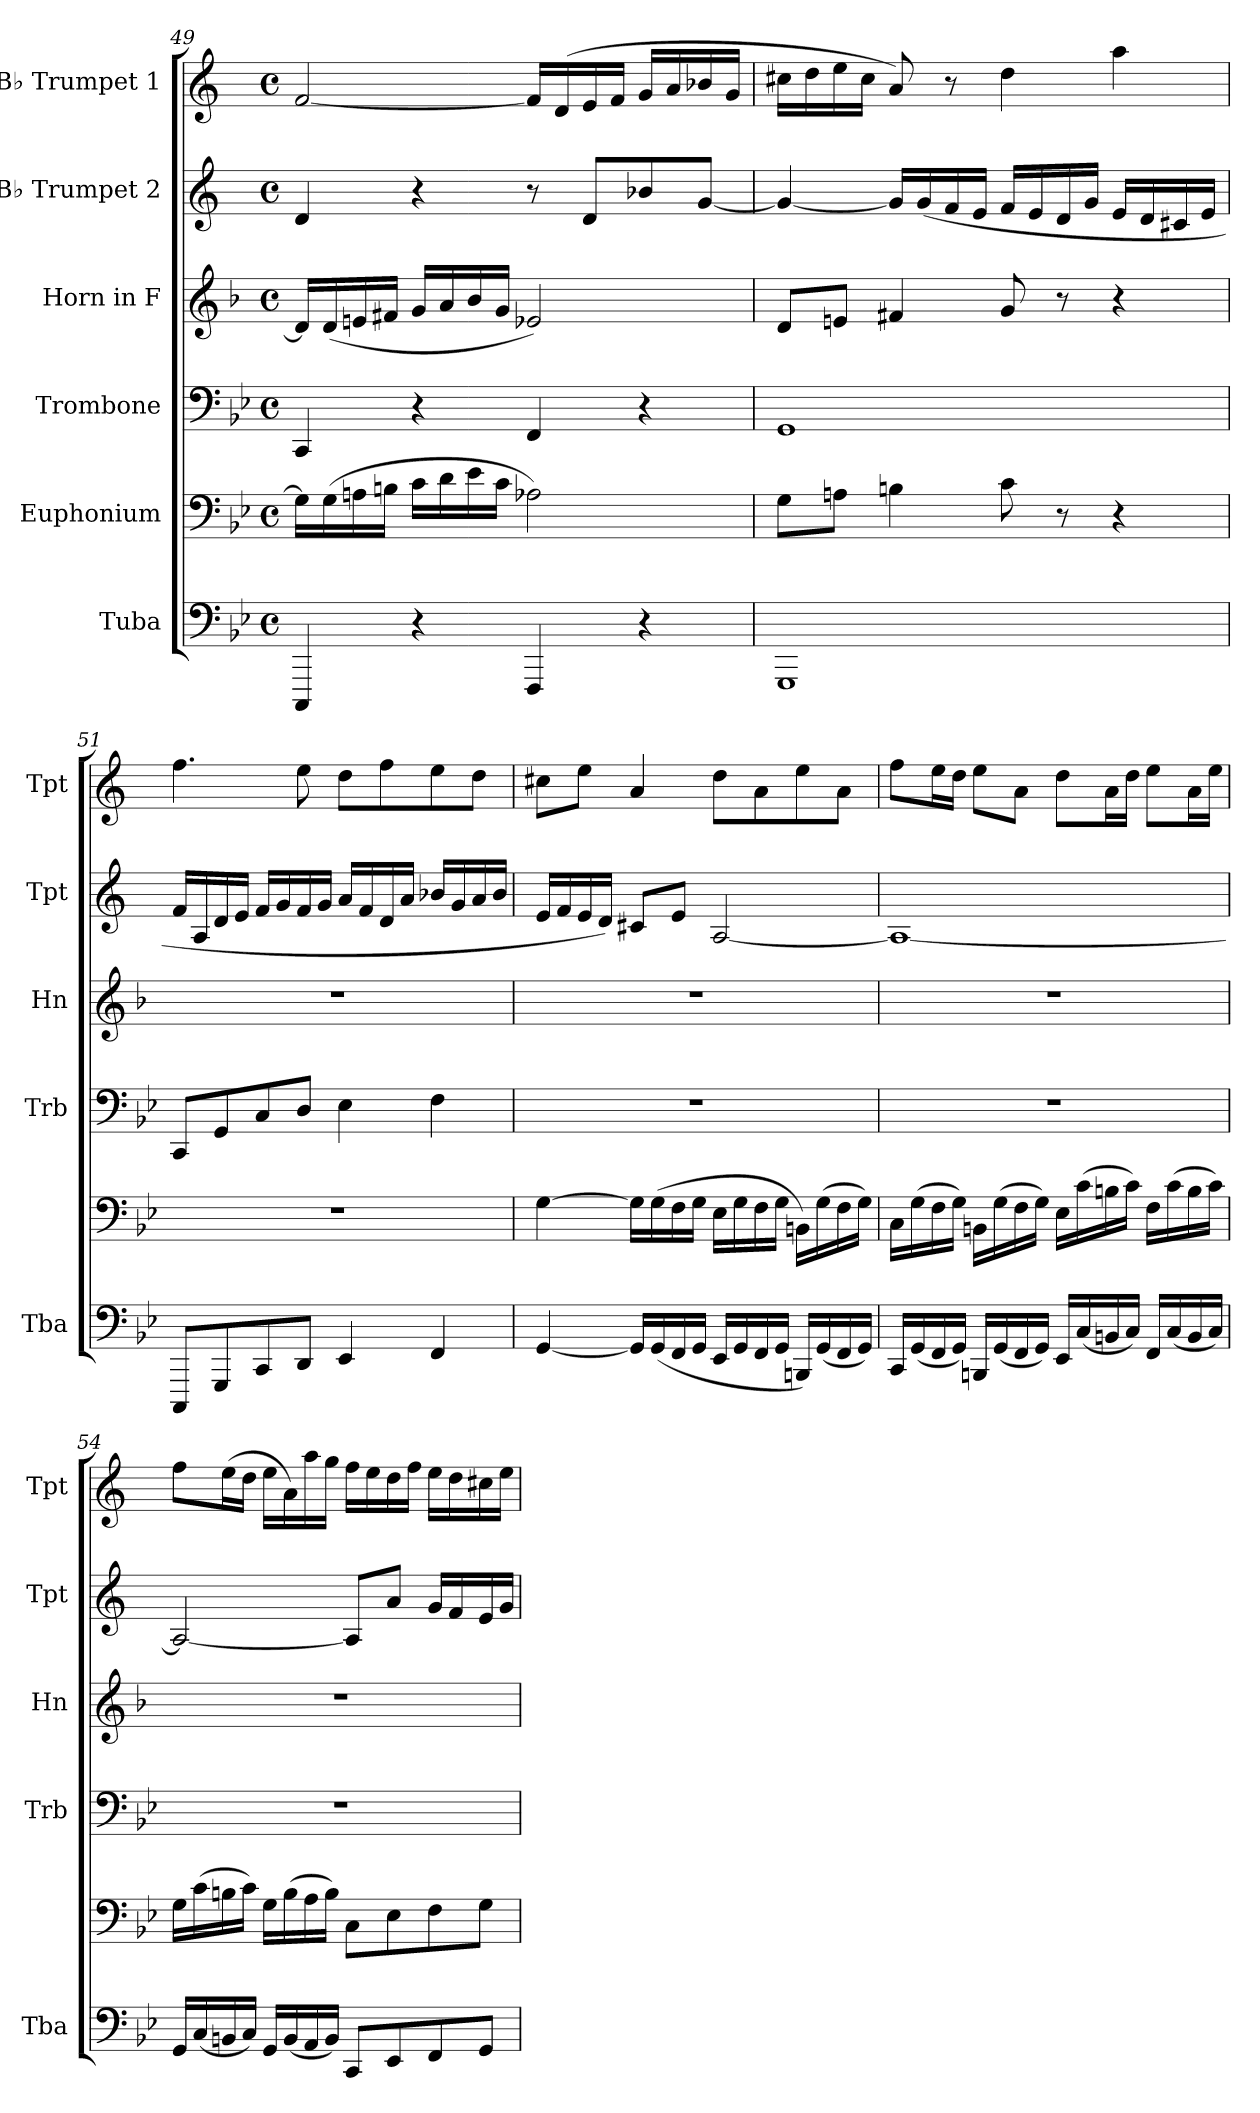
**kern	**kern	**kern	**kern	**kern	**kern
*part6	*part5	*part4	*part3	*part2	*part1
*staff6	*staff5	*staff4	*staff3	*staff2	*staff1
*I"Tuba	*I"Euphonium	*I"Trombone	*I"Horn in F	*I"B♭ Trumpet 2	*I"B♭ Trumpet 1
*I'Tba	*	*I'Trb	*I'Hn	*I'Tpt	*I'Tpt
*clefF4	*clefF4	*clefF4	*clefG2	*clefG2	*clefG2
*	*	*	*ITrd4c7	*ITrd1c2	*ITrd1c2
*k[b-e-]	*k[b-e-]	*k[b-e-]	*k[b-e-]	*k[b-e-]	*k[b-e-]
*M4/4	*M4/4	*M4/4	*M4/4	*M4/4	*M4/4
*met(c)	*met(c)	*met(c)	*met(c)	*met(c)	*met(c)
=49	=49	=49	=49	=49	=49
4CCC/	16G\LL]	4CC/	16G/LL]	4c/	[2e-/
.	(>16G\	.	(<16G/	.	.
.	16An\	.	16An/	.	.
.	16Bn\JJ	.	16Bn/JJ	.	.
4r	16c\LL	4r	16c/LL	4r	.
.	16d\	.	16d/	.	.
.	16e-\	.	16e-/	.	.
.	16c\JJ	.	16c/JJ	.	.
4FFF/	2A-X\)	4FF/	2A-X/)	8r	16e-/LL]
.	.	.	.	.	(<16c/
.	.	.	.	8c/L	16d/
.	.	.	.	.	16e-/JJ
4r	.	4r	.	8a-X/	16f/LL
.	.	.	.	.	16g/
.	.	.	.	[8f/J	16a-X/
.	.	.	.	.	16f/JJ
!!LO:PB:g=z
=50	=50	=50	=50	=50	=50
1GGG	8G\L	1GG	8G/L	4f/_	16bn\LL
.	.	.	.	.	16cc\
.	8An\J	.	8An/J	.	16dd\
.	.	.	.	.	16b\JJ
.	4Bn\	.	4Bn/	16f/LL]	8g/)
.	.	.	.	(>16f/	.
.	.	.	.	16e-/	8r
.	.	.	.	16d/JJ	.
.	8c\	.	8c/	16e-/LL	4cc\
.	.	.	.	16d/	.
.	8r	.	8r	16c/	.
.	.	.	.	16f/JJ	.
.	4r	.	4r	16d/LL	4gg\
.	.	.	.	16c/	.
.	.	.	.	16Bn/	.
.	.	.	.	16d/JJ	.
=51	=51	=51	=51	=51	=51
8CCC/L	1r	8CC/L	1r	16e-/LL	4.ee-\
.	.	.	.	16G/	.
8GGG/	.	8GG/	.	16c/	.
.	.	.	.	16d/JJ	.
8CC/	.	8C/	.	16e-/LL	.
.	.	.	.	16f/	.
8DD/J	.	8D/J	.	16e-/	8dd\
.	.	.	.	16f/JJ	.
4EE-/	.	4E-\	.	16g/LL	8cc\L
.	.	.	.	16e-/	.
.	.	.	.	16c/	8ee-\
.	.	.	.	16g/JJ	.
4FF/	.	4F\	.	16a-X/LL	8dd\
.	.	.	.	16f/	.
.	.	.	.	16g/	8cc\J
.	.	.	.	16a-/JJ	.
!!LO:LB:g=z
=52	=52	=52	=52	=52	=52
[4GG/	[4G\	1r	1r	16d/LL	8bn\L
.	.	.	.	16e-/	.
.	.	.	.	16d/	8dd\J
.	.	.	.	16c/JJ)	.
16GG/LL]	16G\LL]	.	.	8Bn/L	4g/
(<16GG/	(>16G\	.	.	.	.
16FF/	16F\	.	.	8d/J	.
16GG/JJ	16G\JJ	.	.	.	.
16EE-/LL	16E-\LL	.	.	[2G/	8cc\L
16GG/	16G\	.	.	.	.
16FF/	16F\	.	.	.	8g\
16GG/JJ	16G\JJ	.	.	.	.
16BBBn/LL)	16BBn\LL)	.	.	.	8dd\
(<16GG/	(>16G\	.	.	.	.
16FF/	16F\	.	.	.	8g\J
16GG/JJ)	16G\JJ)	.	.	.	.
=53	=53	=53	=53	=53	=53
16CC/LL	16C\LL	1r	1r	1G_	8ee-\L
(<16GG/	(>16G\	.	.	.	.
16FF/	16F\	.	.	.	16dd\L
16GG/JJ)	16G\JJ)	.	.	.	16cc\JJ
16BBBn/LL	16BBn\LL	.	.	.	8dd\L
(<16GG/	(>16G\	.	.	.	.
16FF/	16F\	.	.	.	8g\J
16GG/JJ)	16G\JJ)	.	.	.	.
16EE-/LL	16E-\LL	.	.	.	8cc\L
(<16C/	(>16c\	.	.	.	.
16BBn/	16Bn\	.	.	.	16g\L
16C/JJ)	16c\JJ)	.	.	.	16cc\JJ
16FF/LL	16F\LL	.	.	.	8dd\L
(<16C/	(>16c\	.	.	.	.
16BB/	16B\	.	.	.	16g\L
16C/JJ)	16c\JJ)	.	.	.	16dd\JJ
!!LO:PB:g=z
=54	=54	=54	=54	=54	=54
16GG/LL	16G\LL	1r	1r	2G/_	8ee-\L
(<16C/	(>16c\	.	.	.	.
16BBn/	16Bn\	.	.	.	(>16dd\L
16C/JJ)	16c\JJ)	.	.	.	16cc\JJ
16GG/LL	16G\LL	.	.	.	16dd\LL
(<16BB/	(>16B\	.	.	.	16g\)
16AA/	16A\	.	.	.	16gg\
16BB/JJ)	16B\JJ)	.	.	.	16ff\JJ
8CC/L	8C\L	.	.	8G/L]	16ee-\LL
.	.	.	.	.	16dd\
8EE-/	8E-\	.	.	8g/J	16cc\
.	.	.	.	.	16ee-\JJ
8FF/	8F\	.	.	16f/LL	16dd\LL
.	.	.	.	16e-/	16cc\
8GG/J	8G\J	.	.	16d/	16bn\
.	.	.	.	16f/JJ	16dd\JJ
=	=	=	=	=	=
*-	*-	*-	*-	*-	*-
